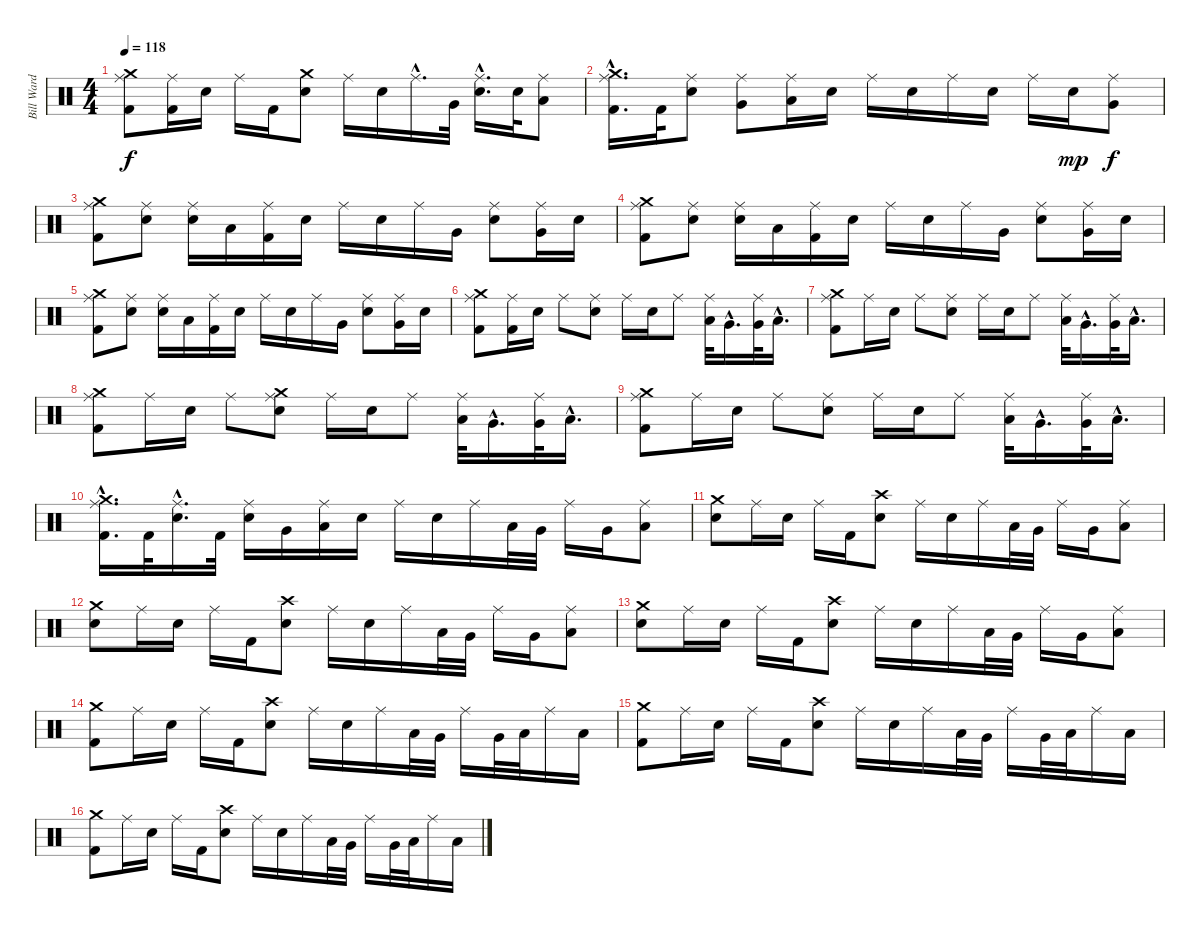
\track ("Bill Ward" "Bill Ward") {instrument percussion}
\staff {score}
\articulation defaults
\ts (4 4)
\tempo 118
\clef neutral
\ks c
("Crash medium (hit)" "Ride (middle)" "Kick (hit) 2").8{dy f} ("Ride (middle)" "Kick (hit) 2").16 "Electric Snare (hit)".16 "Ride (middle)".16 "Kick (hit) 2".16 ("Crash medium (hit)" "Electric Snare (hit)").8 "Ride (middle)".16 "Electric Snare (hit)".16 "Ride (middle)"{hac}.16{d} "Very Low Tom (hit)".32 ("Ride (middle)"{hac} "Electric Snare (hit)"{hac}).16{d} "Electric Snare (hit)".32 ("Ride (middle)" "Low Tom (hit)").8 |
("Crash medium (hit)"{hac} "Ride (middle)"{hac} "Kick (hit) 2"{hac}).16{d} "Kick (hit) 2".32 ("Ride (middle)" "Electric Snare (hit)").8 ("Ride (middle)" "Very Low Tom (hit)").8 ("Ride (middle)" "Low Floor Tom (hit)").16 "Electric Snare (hit)".16 "Ride (middle)".16 "Electric Snare (hit)".16 "Ride (middle)".16 "Electric Snare (hit)".16 "Ride (middle)".16 "Electric Snare (hit)".16{dy mp} ("Ride (middle)" "Very Low Tom (hit)").8{dy f} |
("Crash medium (hit)" "Ride (middle)" "Kick (hit) 2").8 ("Ride (middle)" "Electric Snare (hit)").8 ("Ride (middle)" "Electric Snare (hit)").16 "Low Floor Tom (hit)".16 ("Ride (middle)" "Kick (hit) 2").16 "Electric Snare (hit)".16 "Ride (middle)".16 "Electric Snare (hit)".16 "Ride (middle)".16 "Very Low Tom (hit)".16 ("Ride (middle)" "Electric Snare (hit)").8 ("Ride (middle)" "Very Low Tom (hit)").16 "Electric Snare (hit)".16 |
("Crash medium (hit)" "Ride (middle)" "Kick (hit) 2").8 ("Ride (middle)" "Electric Snare (hit)").8 ("Ride (middle)" "Electric Snare (hit)").16 "Low Floor Tom (hit)".16 ("Ride (middle)" "Kick (hit) 2").16 "Electric Snare (hit)".16 "Ride (middle)".16 "Electric Snare (hit)".16 "Ride (middle)".16 "Very Low Tom (hit)".16 ("Ride (middle)" "Electric Snare (hit)").8 ("Ride (middle)" "Very Low Tom (hit)").16 "Electric Snare (hit)".16 |
("Crash medium (hit)" "Ride (middle)" "Kick (hit) 2").8 ("Ride (middle)" "Electric Snare (hit)").8 ("Ride (middle)" "Electric Snare (hit)").16 "Low Floor Tom (hit)".16 ("Ride (middle)" "Kick (hit) 2").16 "Electric Snare (hit)".16 "Ride (middle)".16 "Electric Snare (hit)".16 "Ride (middle)".16 "Very Low Tom (hit)".16 ("Ride (middle)" "Electric Snare (hit)").8 ("Ride (middle)" "Very Low Tom (hit)").16 "Electric Snare (hit)".16 |
("Crash medium (hit)" "Ride (middle)" "Kick (hit) 2").8 ("Ride (middle)" "Kick (hit) 2").16 "Electric Snare (hit)".16 "Ride (middle)".8 ("Ride (middle)" "Electric Snare (hit)").8 "Ride (middle)".16 "Electric Snare (hit)".16 "Ride (middle)".8 ("Ride (middle)" "Low Floor Tom (hit)").32 "Very Low Tom (hit)"{hac}.16{d} ("Ride (middle)" "Very Low Tom (hit)").32 "Low Floor Tom (hit)"{hac}.16{d} |
("Crash medium (hit)" "Ride (middle)" "Kick (hit) 2").8 "Ride (middle)".16 "Electric Snare (hit)".16 "Ride (middle)".8 ("Ride (middle)" "Electric Snare (hit)").8 "Ride (middle)".16 "Electric Snare (hit)".16 "Ride (middle)".8 ("Ride (middle)" "Low Floor Tom (hit)").32 "Very Low Tom (hit)"{hac}.16{d} ("Ride (middle)" "Very Low Tom (hit)").32 "Low Floor Tom (hit)"{hac}.16{d} |
("Crash medium (hit)" "Ride (middle)" "Kick (hit) 2").8 "Ride (middle)".16 "Electric Snare (hit)".16 "Ride (middle)".8 ("Crash medium (hit)" "Ride (middle)" "Electric Snare (hit)").8 "Ride (middle)".16 "Electric Snare (hit)".16 "Ride (middle)".8 ("Ride (middle)" "Low Floor Tom (hit)").32 "Very Low Tom (hit)"{hac}.16{d} ("Ride (middle)" "Very Low Tom (hit)").32 "Low Floor Tom (hit)"{hac}.16{d} |
("Crash medium (hit)" "Ride (middle)" "Kick (hit) 2").8 "Ride (middle)".16 "Electric Snare (hit)".16 "Ride (middle)".8 ("Ride (middle)" "Electric Snare (hit)").8 "Ride (middle)".16 "Electric Snare (hit)".16 "Ride (middle)".8 ("Ride (middle)" "Low Floor Tom (hit)").32 "Very Low Tom (hit)"{hac}.16{d} ("Ride (middle)" "Very Low Tom (hit)").32 "Low Floor Tom (hit)"{hac}.16{d} |
("Crash medium (hit)"{hac} "Ride (middle)"{hac} "Kick (hit) 2"{hac}).16{d} "Kick (hit) 2".32 ("Ride (middle)"{hac} "Electric Snare (hit)"{hac}).16{d} "Kick (hit) 2".32 ("Ride (middle)" "Electric Snare (hit)").16 "Very Low Tom (hit)".16 ("Ride (middle)" "Low Floor Tom (hit)").16 "Electric Snare (hit)".16 "Ride (middle)".16 "Electric Snare (hit)".16 "Ride (middle)".16 "Low Floor Tom (hit)".32 "Very Low Tom (hit)".32 "Ride (middle)".16 "Very Low Tom (hit)".16 ("Ride (middle)" "Low Floor Tom (hit)").8 |
("Crash medium (hit)" "Electric Snare (hit)").8 "Ride (middle)".16 "Electric Snare (hit)".16 "Ride (middle)".16 "Kick (hit) 2".16 ("Crash high (hit)" "Electric Snare (hit)").8 "Ride (middle)".16 "Electric Snare (hit)".16 "Ride (middle)".16 "Low Floor Tom (hit)".32 "Very Low Tom (hit)".32 "Ride (middle)".16 "Very Low Tom (hit)".16 ("Ride (middle)" "Low Floor Tom (hit)").8 |
("Crash medium (hit)" "Electric Snare (hit)").8 "Ride (middle)".16 "Electric Snare (hit)".16 "Ride (middle)".16 "Kick (hit) 2".16 ("Crash high (hit)" "Electric Snare (hit)").8 "Ride (middle)".16 "Electric Snare (hit)".16 "Ride (middle)".16 "Low Floor Tom (hit)".32 "Very Low Tom (hit)".32 "Ride (middle)".16 "Very Low Tom (hit)".16 ("Ride (middle)" "Low Floor Tom (hit)").8 |
("Crash medium (hit)" "Electric Snare (hit)").8 "Ride (middle)".16 "Electric Snare (hit)".16 "Ride (middle)".16 "Kick (hit) 2".16 ("Crash high (hit)" "Electric Snare (hit)").8 "Ride (middle)".16 "Electric Snare (hit)".16 "Ride (middle)".16 "Low Floor Tom (hit)".32 "Very Low Tom (hit)".32 "Ride (middle)".16 "Very Low Tom (hit)".16 ("Ride (middle)" "Low Floor Tom (hit)").8 |
("Crash medium (hit)" "Kick (hit) 2").8 "Ride (middle)".16 "Electric Snare (hit)".16 "Ride (middle)".16 "Kick (hit) 2".16 ("Crash high (hit)" "Electric Snare (hit)").8 "Ride (middle)".16 "Electric Snare (hit)".16 "Ride (middle)".16 "Low Floor Tom (hit)".32 "Very Low Tom (hit)".32 "Ride (middle)".16 "Very Low Tom (hit)".32 "Low Floor Tom (hit)".32 "Ride (middle)".16 "Low Floor Tom (hit)".16 |
("Crash medium (hit)" "Kick (hit) 2").8 "Ride (middle)".16 "Electric Snare (hit)".16 "Ride (middle)".16 "Kick (hit) 2".16 ("Crash high (hit)" "Electric Snare (hit)").8 "Ride (middle)".16 "Electric Snare (hit)".16 "Ride (middle)".16 "Low Floor Tom (hit)".32 "Very Low Tom (hit)".32 "Ride (middle)".16 "Very Low Tom (hit)".32 "Low Floor Tom (hit)".32 "Ride (middle)".16 "Low Floor Tom (hit)".16 |
("Crash medium (hit)" "Kick (hit) 2").8 "Ride (middle)".16 "Electric Snare (hit)".16 "Ride (middle)".16 "Kick (hit) 2".16 ("Crash high (hit)" "Electric Snare (hit)").8 "Ride (middle)".16 "Electric Snare (hit)".16 "Ride (middle)".16 "Low Floor Tom (hit)".32 "Very Low Tom (hit)".32 "Ride (middle)".16 "Very Low Tom (hit)".32 "Low Floor Tom (hit)".32 "Ride (middle)".16 "Low Floor Tom (hit)".16
